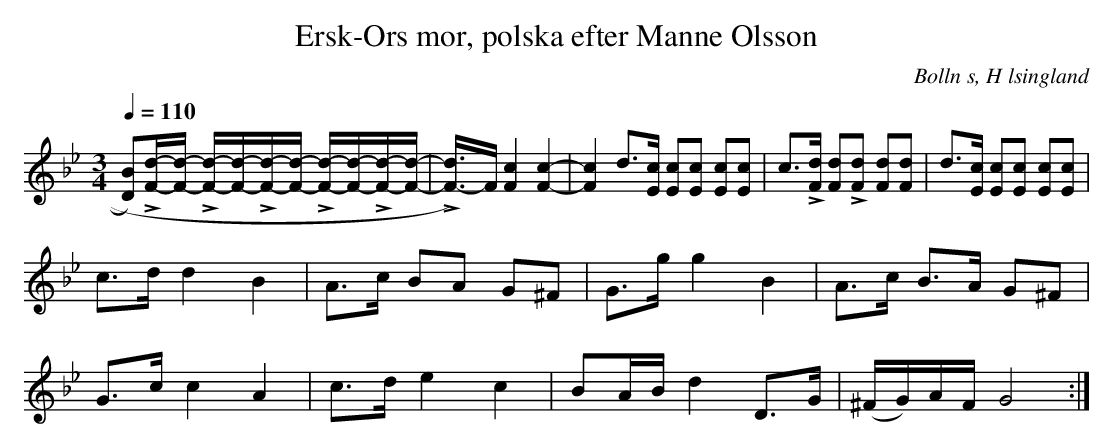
X:1
T: Ersk-Ors mor, polska efter Manne Olsson
O:Bolln s, H lsingland
M:3/4
L:1/8
Q:1/4=110
K:Gm
[D B])L[F/d/]-[F/d/] - L[F/d/]-[F/d/]-L[F/d/]-[F/d/] - L[F/d/]-[F/d/]-L[F/d/]-[F/d/]-| L[F/- d/])>F[-F2 c2][F2 c2]-|[F2 c2] d>[Ec] [Ec][Ec] [Ec][Ec] | \
c>L[Fd] [Fd]L[Fd] [Fd][Fd] | d>[Ec] [Ec][Ec] [Ec][Ec] |
c>d    d2       B2           | A>c    BA       G^F       | G>g    g2 B2     | A>c         B>A G^F  |
G>c    c2       A2           | c>d    e2       c2        | BA/B/  d2 D>G   | (^F/G/)A/F/ G4      :|
